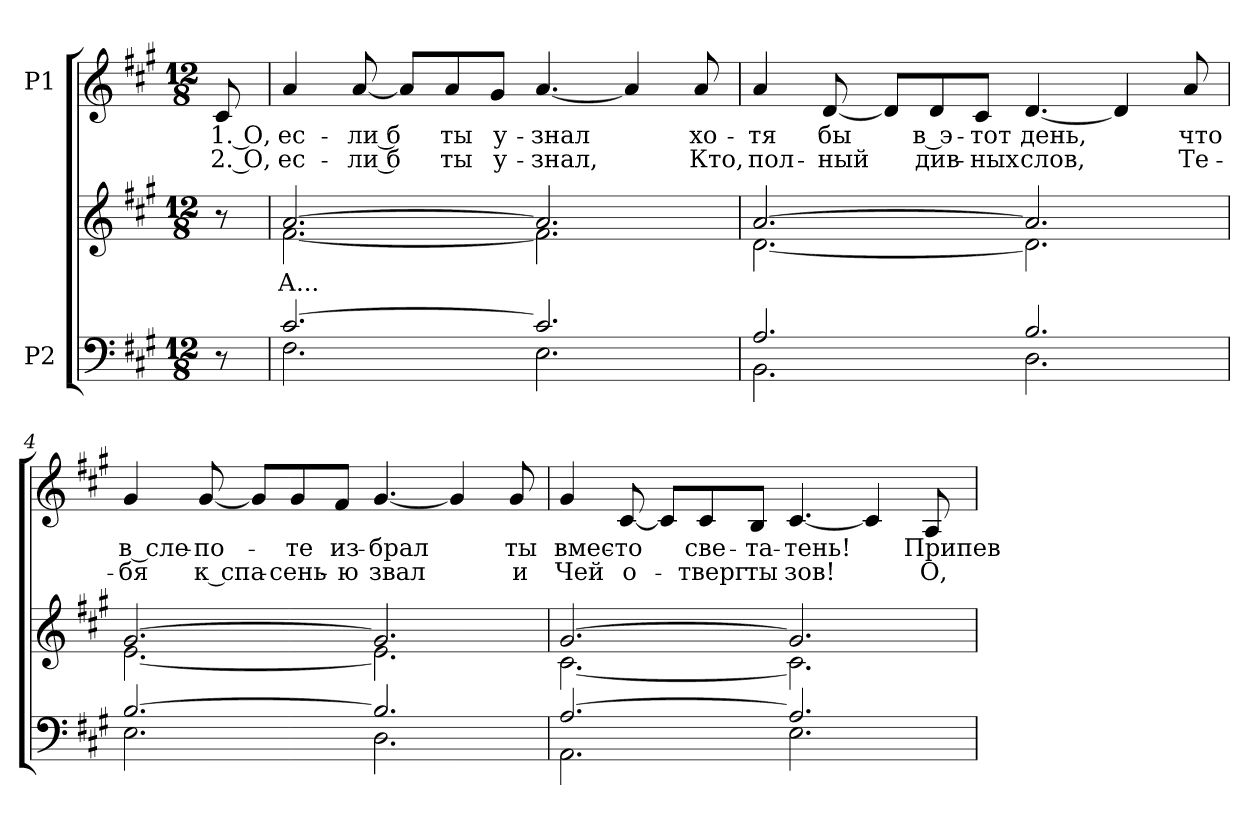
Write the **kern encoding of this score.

**kern	**kern	**text	**kern	**text	**text
*part2	*part2	*part2	*part1	*part1	*part1
*staff3	*staff2	*staff2	*staff1	*staff1	*staff1
*I"P2	*	*	*I"P1	*	*
!!LO:PB:g=z
*clefF4	*clefG2	*	*clefG2	*	*
*k[f#c#g#]	*k[f#c#g#]	*	*k[f#c#g#]	*	*
*A:	*A:	*	*A:	*	*
*M12/8	*M12/8	*	*M12/8	*	*
=1	=1	=1	=1	=1	=1
!	!	!	!	!LO:LY:b:color=#000000	!LO:LY:b:color=#000000
8r	8r	.	8c#i/	1. О,	2. О,
=2	=2	=2	=2	=2	=2
*^	*	*	*	*	*
!	!	!	!LO:LY:b:color=#000000	!	!	!
*	*	*^	*	*	*	*
!	!	!	!	!	!	!LO:LY:b:color=#000000	!LO:LY:b:color=#000000
[>2.c#i/	2.F#i\	[>2.ai/	[<2.f#i\	А...	4ai/	ес-	ес-
!	!	!	!	!	!	!LO:LY:b:color=#000000	!LO:LY:b:color=#000000
.	.	.	.	.	[<8ai/	-ли б	-ли б
.	.	.	.	.	8ai/L]	.	.
!	!	!	!	!	!	!LO:LY:b:color=#000000	!LO:LY:b:color=#000000
.	.	.	.	.	8ai/	ты	ты
!	!	!	!	!	!	!LO:LY:b:color=#000000	!LO:LY:b:color=#000000
.	.	.	.	.	8g#i/J	у-	у-
!	!	!	!	!	!	!LO:LY:b:color=#000000	!LO:LY:b:color=#000000
2.c#i/]	2.Ei\	2.ai/]	2.f#i\]	.	[<4.ai/	-знал	-знал,
.	.	.	.	.	4ai/]	.	.
!	!	!	!	!	!	!LO:LY:b:color=#000000	!LO:LY:b:color=#000000
.	.	.	.	.	8ai/	хо-	Кто,
=3	=3	=3	=3	=3	=3	=3	=3
!	!	!	!	!	!	!LO:LY:b:color=#000000	!LO:LY:b:color=#000000
2.Ai/	2.BBi\	[>2.ai/	[<2.di\	.	4ai/	-тя	пол-
!	!	!	!	!	!	!LO:LY:b:color=#000000	!LO:LY:b:color=#000000
.	.	.	.	.	[<8di/	бы	-ный
.	.	.	.	.	8di/L]	.	.
!	!	!	!	!	!	!LO:LY:b:color=#000000	!LO:LY:b:color=#000000
.	.	.	.	.	8di/	в э-	див-
!	!	!	!	!	!	!LO:LY:b:color=#000000	!LO:LY:b:color=#000000
.	.	.	.	.	8c#i/J	-тот	-ных
!	!	!	!	!	!	!LO:LY:b:color=#000000	!LO:LY:b:color=#000000
2.Bi/	2.Di\	2.ai/]	2.di\]	.	[<4.di/	день,	слов,
.	.	.	.	.	4di/]	.	.
!	!	!	!	!	!	!LO:LY:b:color=#000000	!LO:LY:b:color=#000000
.	.	.	.	.	8ai/	что	Те-
!!LO:LB:g=z
=4	=4	=4	=4	=4	=4	=4	=4
!	!	!	!	!	!	!LO:LY:b:color=#000000	!LO:LY:b:color=#000000
[>2.Bi/	2.Ei\	[>2.g#i/	[<2.ei\	.	4g#i/	в сле-	-бя
!	!	!	!	!	!	!LO:LY:b:color=#000000	!LO:LY:b:color=#000000
.	.	.	.	.	[<8g#i/	-по-	к спа-
.	.	.	.	.	8g#i/L]	.	.
!	!	!	!	!	!	!LO:LY:b:color=#000000	!LO:LY:b:color=#000000
.	.	.	.	.	8g#i/	-те	-сень-
!	!	!	!	!	!	!LO:LY:b:color=#000000	!LO:LY:b:color=#000000
.	.	.	.	.	8f#i/J	из-	-ю
!	!	!	!	!	!	!LO:LY:b:color=#000000	!LO:LY:b:color=#000000
2.Bi/]	2.Di\	2.g#i/]	2.ei\]	.	[<4.g#i/	-брал	звал
.	.	.	.	.	4g#i/]	.	.
!	!	!	!	!	!	!LO:LY:b:color=#000000	!LO:LY:b:color=#000000
.	.	.	.	.	8g#i/	ты	и
=5	=5	=5	=5	=5	=5	=5	=5
!	!	!	!	!	!	!LO:LY:b:color=#000000	!LO:LY:b:color=#000000
[>2.Ai/	2.AAi\	[>2.g#i/	[<2.c#i\	.	4g#i/	вмес-	Чей
!	!	!	!	!	!	!LO:LY:b:color=#000000	!LO:LY:b:color=#000000
.	.	.	.	.	[<8c#i/	-то	о-
.	.	.	.	.	8c#i/L]	.	.
!	!	!	!	!	!	!LO:LY:b:color=#000000	!LO:LY:b:color=#000000
.	.	.	.	.	8c#i/	све-	-тверг
!	!	!	!	!	!	!LO:LY:b:color=#000000	!LO:LY:b:color=#000000
.	.	.	.	.	8Bi/J	-та-	ты
!	!	!	!	!	!	!LO:LY:b:color=#000000	!LO:LY:b:color=#000000
2.Ai/]	2.Ei\	2.g#i/]	2.c#i\]	.	[<4.c#i/	-тень!	зов!
.	.	.	.	.	4c#i/]	.	.
!	!	!	!	!	!	!LO:LY:a:color=#000000	!LO:LY:b:color=#000000
.	.	.	.	.	8Ai/	Припев	О,
*v	*v	*	*	*	*	*	*
*	*v	*v	*	*	*	*
=	=	=	=	=	=
*-	*-	*-	*-	*-	*-
